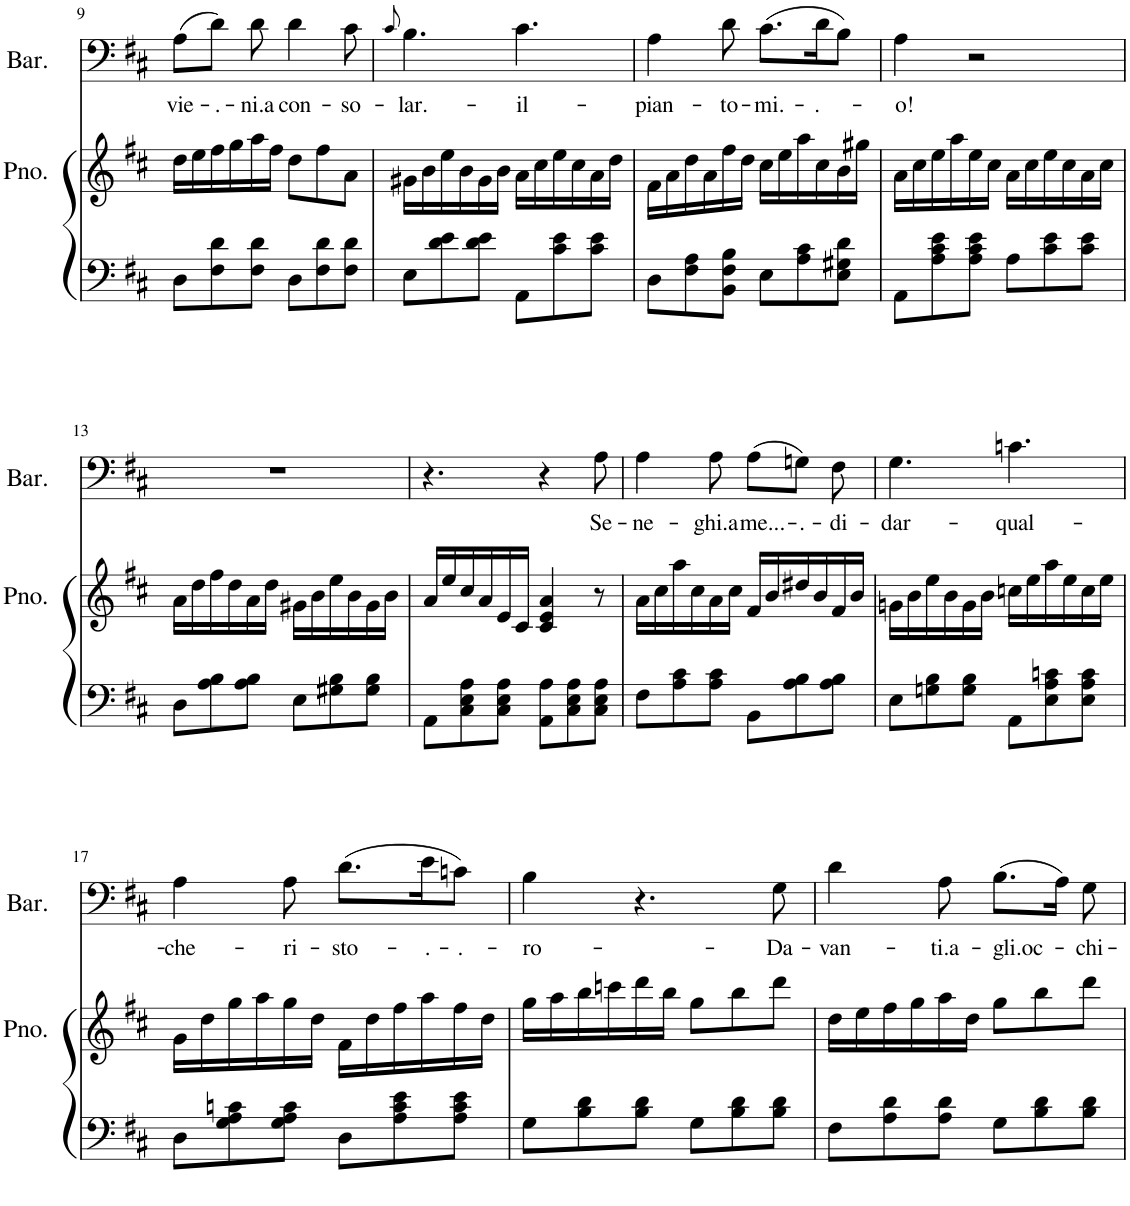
**kern	**kern	**kern	**text
*part3	*part2	*part1	*part1
*staff3	*staff2	*staff1	*staff1
*I"Piano	*I"Piano	*I"Baritone	*
*I'Pno	*I'Pno.	*I'Bar.	*
!!LO:PB:g=z
*clefF4	*clefG2	*clefF4	*
*k[f#c#]	*k[f#c#]	*k[f#c#]	*
*M6/8	*M6/8	*M6/8	*
=9	=9	=9	=9
!	!	!	!LO:LY:b
8D\L	16dd\LL	(8A\L	vie-
.	16ee\	.	.
!	!	!	!LO:LY:b
8F#\ 8d\	16ff#\	8d\J)	-.-
.	16gg\	.	.
!	!	!	!LO:LY:b
8F#\ 8d\J	16aa\	8d\	-ni.a-
.	16ff#\JJ	.	.
!	!	!	!LO:LY:b
8D\L	8dd\L	4d\	-con-
8F#\ 8d\	8ff#\	.	.
!	!	!	!LO:LY:b
8F#\ 8d\J	8a\J	8c#\	-so-
=10	=10	=10	=10
.	.	8qc#/	.
!	!	!	!LO:LY:b
8E\L	16g#X\LL	4.B\	-lar.-
.	16b\	.	.
8d\ 8e\	16ee\	.	.
.	16b\	.	.
8d\ 8e\J	16g#\	.	.
.	16b\JJ	.	.
!	!	!	!LO:LY:b
8AA\L	16a\LL	4.c#\	-il-
.	16cc#\	.	.
8c#\ 8e\	16ee\	.	.
.	16cc#\	.	.
8c#\ 8e\J	16a\	.	.
.	16dd\JJ	.	.
=11	=11	=11	=11
!	!	!	!LO:LY:b
8D\L	16f#\LL	4A\	-pian-
.	16a\	.	.
8F#\ 8A\	16dd\	.	.
.	16a\	.	.
!	!	!	!LO:LY:b
8BB\ 8F#\ 8B\J	16ff#\	8d\	-to-
.	16dd\JJ	.	.
!	!	!	!LO:LY:b
8E\L	16cc#\LL	(8.c#\L	-mi.-
.	16ee\	.	.
8A\ 8c#\	16aa\	.	.
!	!	!	!LO:LY:b
.	16cc#\	16d\K	-.-
8E\ 8G#X\ 8d\J	16b\	8B\J)	.
.	16gg#X\JJ	.	.
=12	=12	=12	=12
!	!	!	!LO:LY:b
8AA\L	16a\LL	4A\	-o!
.	16cc#\	.	.
8A\ 8c#\ 8e\	16ee\	.	.
.	16aa\	.	.
8A\ 8c#\ 8e\J	16ee\	2r	.
.	16cc#\JJ	.	.
8A\L	16a\LL	.	.
.	16cc#\	.	.
8c#\ 8e\	16ee\	.	.
.	16cc#\	.	.
8c#\ 8e\J	16a\	.	.
.	16cc#\JJ	.	.
!!LO:LB:g=z
=13	=13	=13	=13
8D\L	16a\LL	2.r	.
.	16dd\	.	.
8A\ 8B\	16ff#\	.	.
.	16dd\	.	.
8A\ 8B\J	16a\	.	.
.	16dd\JJ	.	.
8E\L	16g#X\LL	.	.
.	16b\	.	.
8G#X\ 8B\	16ee\	.	.
.	16b\	.	.
8G#\ 8B\J	16g#\	.	.
.	16b\JJ	.	.
=14	=14	=14	=14
8AA\L	16a/LL	4.r	.
.	16ee/	.	.
8C#\ 8E\ 8A\	16cc#/	.	.
.	16a/	.	.
8C#\ 8E\ 8A\J	16e/	.	.
.	16c#/JJ	.	.
8AA\ 8A\L	4c#/ 4e/ 4a/	4r	.
8C#\ 8E\ 8A\	.	.	.
!	!	!	!LO:LY:b
8C#\ 8E\ 8A\J	8r	8A\	Se-
=15	=15	=15	=15
!	!	!	!LO:LY:b
8F#\L	16a\LL	4A\	-ne-
.	16cc#\	.	.
8A\ 8c#\	16aa\	.	.
.	16cc#\	.	.
!	!	!	!LO:LY:b
8A\ 8c#\J	16a\	8A\	-ghi.a-
.	16cc#\JJ	.	.
!	!	!	!LO:LY:b
8BB\L	16f#/LL	(8A\L	-me...-
.	16b/	.	.
!	!	!	!LO:LY:b
8A\ 8B\	16dd#X/	8Gn\J)	-.-
.	16b/	.	.
!	!	!	!LO:LY:b
8A\ 8B\J	16f#/	8F#\	-di-
.	16b/JJ	.	.
=16	=16	=16	=16
!	!	!	!LO:LY:b
8E\L	16gn\LL	4.G\	-dar-
.	16b\	.	.
8Gn\ 8B\	16ee\	.	.
.	16b\	.	.
8G\ 8B\J	16g\	.	.
.	16b\JJ	.	.
!	!	!	!LO:LY:b
8AA\L	16ccn\LL	4.cn\	-qual-
.	16ee\	.	.
8E\ 8A\ 8cn\	16aa\	.	.
.	16ee\	.	.
8E\ 8A\ 8c\J	16cc\	.	.
.	16ee\JJ	.	.
!!LO:LB:g=z
=17	=17	=17	=17
!	!	!	!LO:LY:b
8D\L	16g\LL	4A\	-che-
.	16dd\	.	.
8G\ 8A\ 8cn\	16gg\	.	.
.	16aa\	.	.
!	!	!	!LO:LY:b
8G\ 8A\ 8c\J	16gg\	8A\	-ri-
.	16dd\JJ	.	.
!	!	!	!LO:LY:b
8D\L	16f#\LL	(8.d\L	-sto-
.	16dd\	.	.
8A\ 8c\ 8e\	16ff#\	.	.
!	!	!	!LO:LY:b
.	16aa\	16e\K	-.-
!	!	!	!LO:LY:b
8A\ 8c\ 8e\J	16ff#\	8cn\J)	-.-
.	16dd\JJ	.	.
=18	=18	=18	=18
!	!	!	!LO:LY:b
8G\L	16gg\LL	4B\	-ro-
.	16aa\	.	.
8B\ 8d\	16bb\	.	.
.	16cccn\	.	.
8B\ 8d\J	16ddd\	4.r	.
.	16bb\JJ	.	.
8G\L	8gg\L	.	.
8B\ 8d\	8bb\	.	.
!	!	!	!LO:LY:b
8B\ 8d\J	8ddd\J	8G\	-Da-
=19	=19	=19	=19
!	!	!	!LO:LY:b
8F#\L	16dd\LL	4d\	-van-
.	16ee\	.	.
8A\ 8d\	16ff#\	.	.
.	16gg\	.	.
!	!	!	!LO:LY:b
8A\ 8d\J	16aa\	8A\	-ti.a-
.	16dd\JJ	.	.
!	!	!	!LO:LY:b
8G\L	8gg\L	(8.B\L	-gli.oc-
8B\ 8d\	8bb\	.	.
.	.	16A\Jk)	.
!	!	!	!LO:LY:b
8B\ 8d\J	8ddd\J	8G\	-chi-
=	=	=	=
*-	*-	*-	*-
